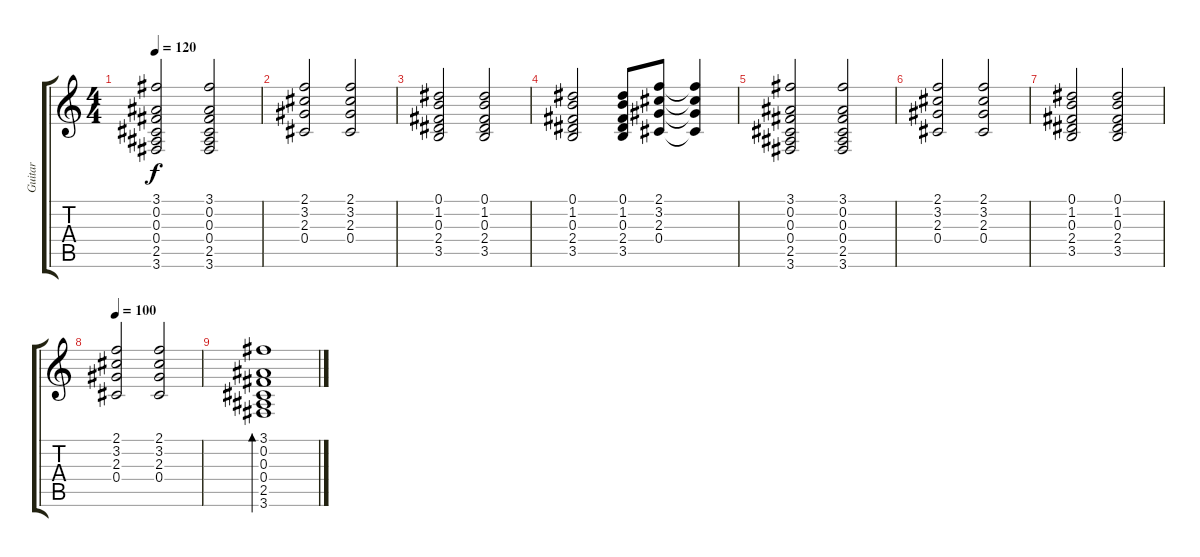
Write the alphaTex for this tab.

\track ("Guitar" "Guitar") {instrument acousticguitarsteel}
\staff {score tabs}
\tuning (Eb4 Bb3 Gb3 Db3 Ab2 Eb2) {hide}
\ts (4 4)
\tempo 120
\clef g2
\ks c
(3.1 0.2 0.3 0.4 2.5 3.6).2{dy f} (3.1 0.2 0.3 0.4 2.5 3.6).2 |
(2.1 3.2 2.3 0.4).2 (2.1 3.2 2.3 0.4).2 |
(0.1 1.2 0.3 2.4 3.5).2 (0.1 1.2 0.3 2.4 3.5).2 |
(0.1 1.2 0.3 2.4 3.5).2 (0.1 1.2 0.3 2.4 3.5).8 (2.1 3.2 2.3 0.4).8 (2.1{t} 3.2{t} 2.3{t} 0.4{t}).4 |
(3.1 0.2 0.3 0.4 2.5 3.6).2 (3.1 0.2 0.3 0.4 2.5 3.6).2 |
(2.1 3.2 2.3 0.4).2 (2.1 3.2 2.3 0.4).2 |
(0.1 1.2 0.3 2.4 3.5).2 (0.1 1.2 0.3 2.4 3.5).2 |
\tempo 100
(2.1 3.2 2.3 0.4).2 (2.1 3.2 2.3 0.4).2 |
(3.1 0.2 0.3 0.4 2.5 3.6).1{bd 480}
